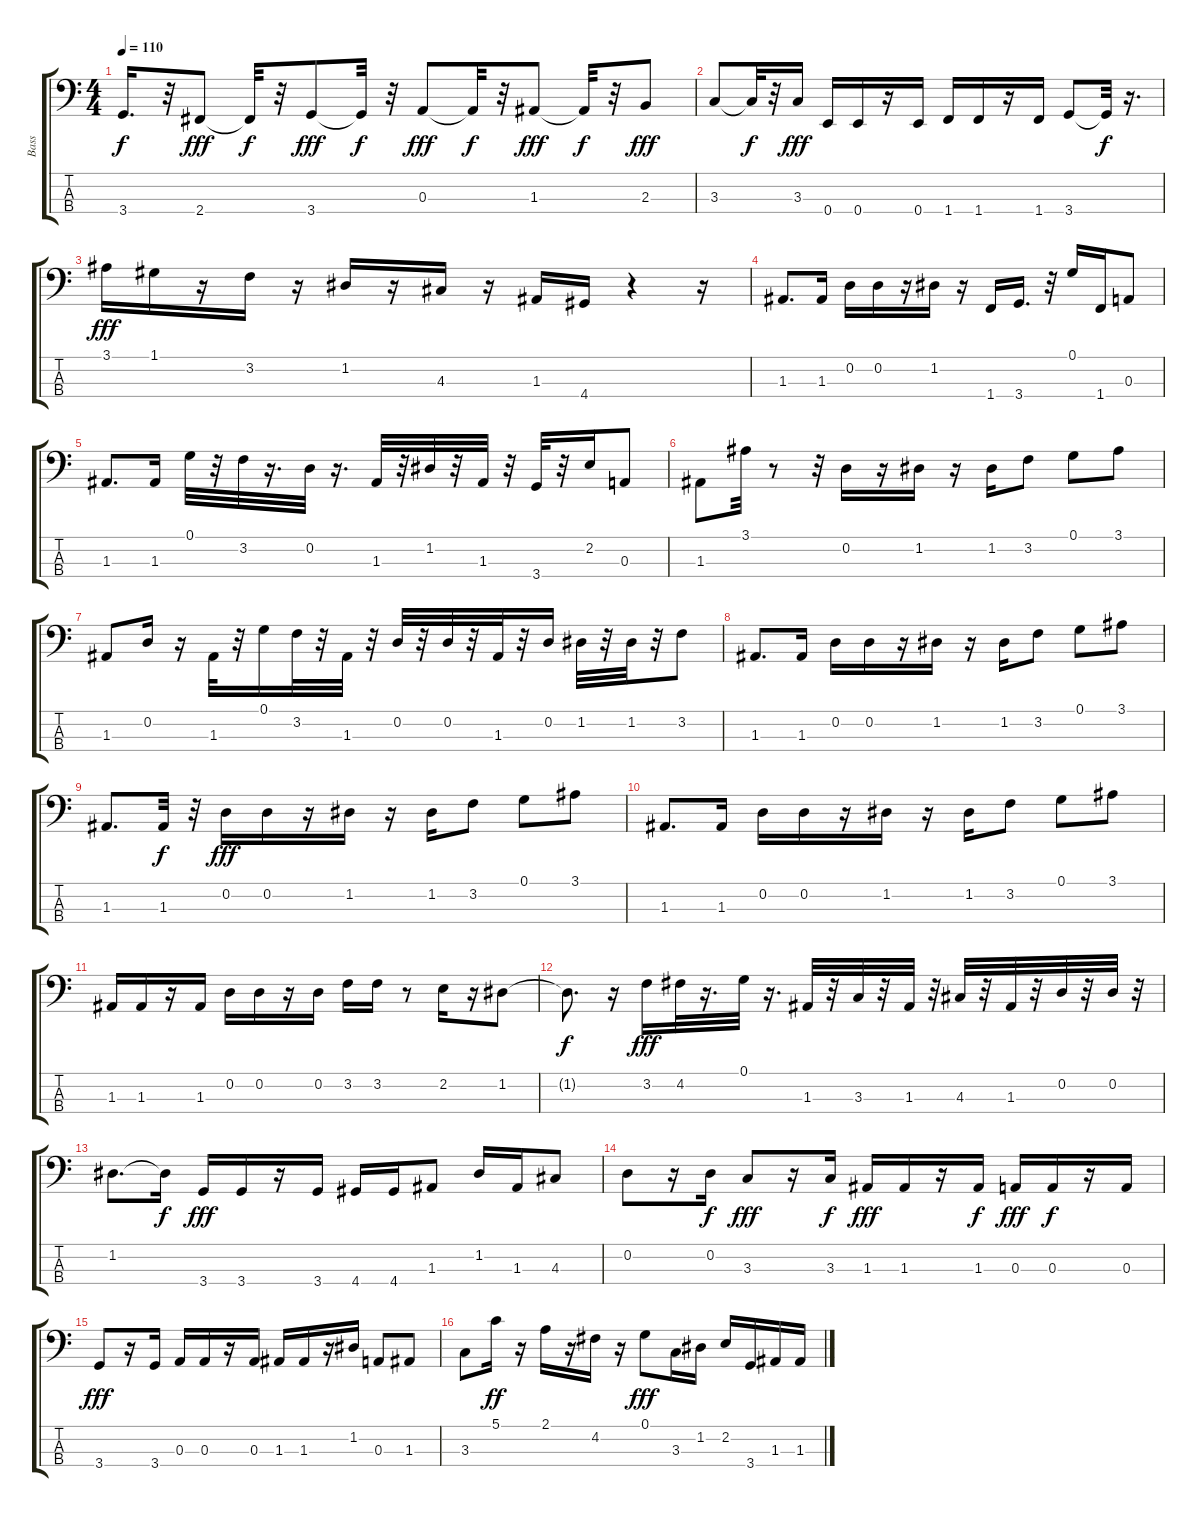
\track ("Bass" "Bass") {instrument fretlessbass}
\staff {score tabs}
\tuning (G2 D2 A1 E1) {hide}
\ts (4 4)
\tempo 110
\clef f4
\ks c
3.4{t}.16{d dy f} r.32 2.4.8{dy fff} 2.4{t}.32{dy f} r.32 3.4.8{dy fff} 3.4{t}.32{dy f} r.32 0.3.8{dy fff} 0.3{t}.32{dy f} r.32 1.3.8{dy fff} 1.3{t}.32{dy f} r.32 2.3.8{dy fff} |
3.3.8 3.3{t}.32{dy f} r.32 3.3.16{dy fff} 0.4.16 0.4.16 r.16 0.4.16 1.4.16 1.4.16 r.16 1.4.16 3.4.8 3.4{t}.32{dy f} r.16{d} |
3.1.16{dy fff} 1.1.16 r.16 3.2.16 r.16 1.2.16 r.16 4.3.16 r.16 1.3.16 4.4.16 r.4 r.16 |
1.3.8{d} 1.3.16 0.2.16 0.2.16 r.16 1.2.16 r.16 1.4.16 3.4.16{d} r.32 0.1.16 1.4.16 0.3.8 |
1.3.8{d} 1.3.16 0.1.32 r.32 3.2.32 r.16{d} 0.2.32 r.16{d} 1.3.32 r.32 1.2.32 r.32 1.3.32 r.32 3.4.32 r.32 2.2.16 0.3.8 |
1.3.8 3.1.32 r.8 r.32 0.2.16 r.16 1.2.16 r.16 1.2.16 3.2.8 0.1.8 3.1.8 |
1.3.8 0.2.16 r.16 1.3.32 r.32 0.1.16 3.2.32 r.32 1.3.32 r.32 0.2.32 r.32 0.2.32 r.32 1.3.32 r.32 0.2.16 1.2.32 r.32 1.2.32 r.32 3.2.8 |
1.3.8{d} 1.3.16 0.2.16 0.2.16 r.16 1.2.16 r.16 1.2.16 3.2.8 0.1.8 3.1.8 |
1.3.8{d} 1.3.32{dy f} r.32 0.2.16{dy fff} 0.2.16 r.16 1.2.16 r.16 1.2.16 3.2.8 0.1.8 3.1.8 |
1.3.8{d} 1.3.16 0.2.16 0.2.16 r.16 1.2.16 r.16 1.2.16 3.2.8 0.1.8 3.1.8 |
1.3.16 1.3.16 r.16 1.3.16 0.2.16 0.2.16 r.16 0.2.16 3.2.16 3.2.16 r.8 2.2.16 r.16 1.2.8 |
1.2{t}.8{d dy f} r.16 3.2.16{dy fff} 4.2.32 r.16{d} 0.1.32 r.16{d} 1.3.32 r.32 3.3.32 r.32 1.3.32 r.32 4.3.32 r.32 1.3.32 r.32 0.2.32 r.32 0.2.32 r.32 |
1.2.8{d} 1.2{t}.16{dy f} 3.4.16{dy fff} 3.4.16 r.16 3.4.16 4.4.16 4.4.16 1.3.8 1.2.16 1.3.16 4.3.8 |
0.2.8 r.16 0.2.16{dy f} 3.3.8{dy fff} r.16 3.3.16{dy f} 1.3.16{dy fff} 1.3.16 r.16 1.3.16{dy f} 0.3.16{dy fff} 0.3.16{dy f} r.16 0.3.16 |
3.4.8{dy fff} r.16 3.4.16 0.3.16 0.3.16 r.16 0.3.16 1.3.16 1.3.16 r.16 1.2.16 0.3.8 1.3.8 |
3.3.8 5.1.16{dy ff} r.16 2.1.16 r.16 4.2.16 r.16 0.1.8{dy fff} 3.3.16 1.2.16 2.2.16 3.4.16 1.3.16 1.3.16
